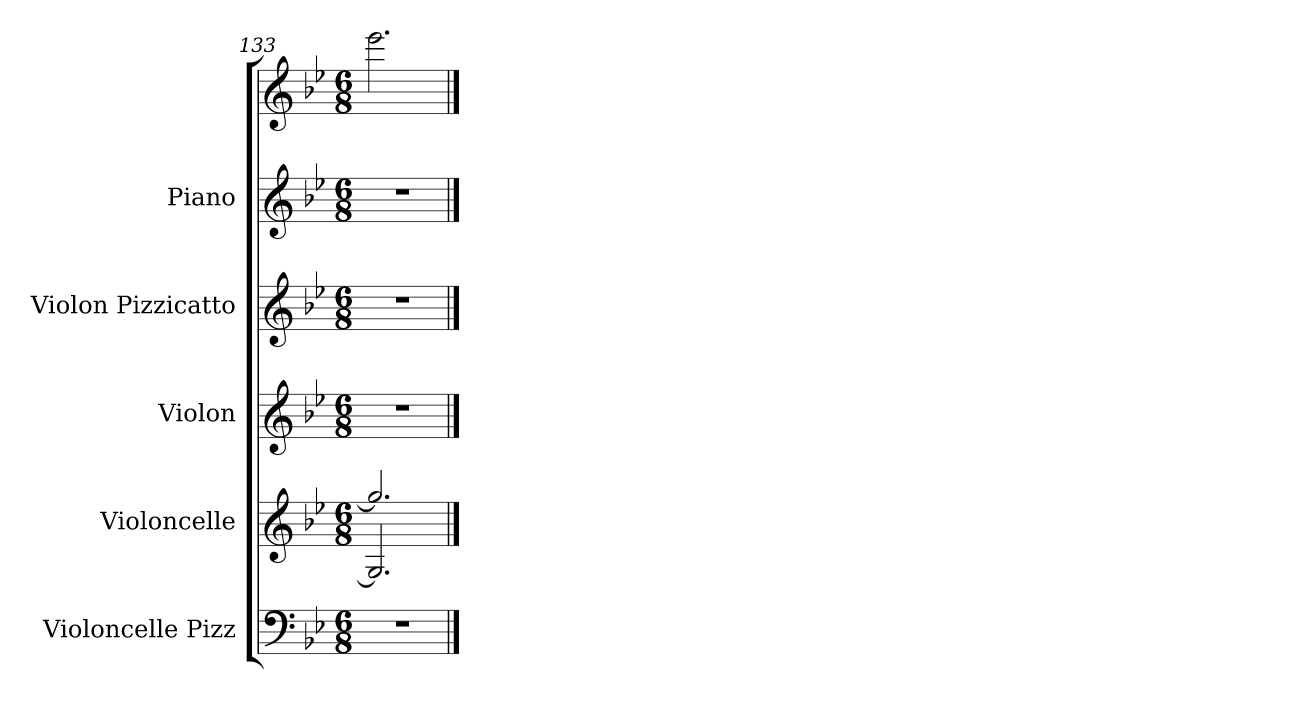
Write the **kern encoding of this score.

**kern	**kern	**kern	**kern	**kern	**kern
*part5	*part4	*part3	*part2	*part1	*part1
*staff6	*staff5	*staff4	*staff3	*staff2	*staff1
*I"Violoncelle Pizz	*I"Violoncelle	*I"Violon	*I"Violon Pizzicatto	*I"Piano	*
*I'Vlc Pizz	*I'Vlc	*I'Vln.	*I'Vln. Pizz.	*I'Pia.	*
*clefF4	*clefG2	*clefG2	*clefG2	*clefG2	*clefG2
*k[b-e-]	*k[b-e-]	*k[b-e-]	*k[b-e-]	*k[b-e-]	*k[b-e-]
*M6/8	*M6/8	*M6/8	*M6/8	*M6/8	*M6/8
=133	=133	=133	=133	=133	=133
*	*^	*	*	*	*
2.r	2.gg/]	2.G/]	2.r	2.r	2.r	2.eee-\
*	*v	*v	*	*	*	*
==	==	==	==	==	==
*-	*-	*-	*-	*-	*-
